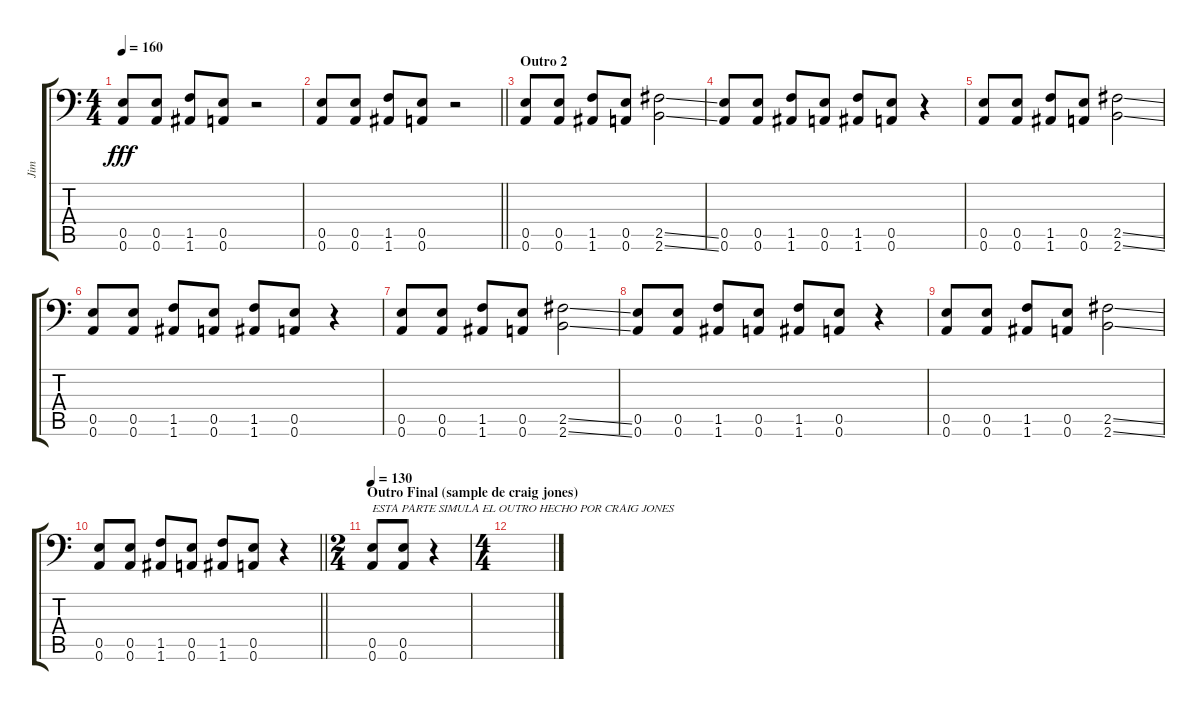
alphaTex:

\track ("Jim" "Jim") {instrument distortionguitar}
\staff {score tabs}
\tuning (B3 G3 D3 A2 E2 A1) {hide}
\ts (4 4)
\tempo 160
\clef f4
\ks c
(0.5 0.6).8{dy fff} (0.5 0.6).8 (1.5 1.6).8 (0.5 0.6).8 r.2 |
\barLineRight lightlight
(0.5 0.6).8 (0.5 0.6).8 (1.5 1.6).8 (0.5 0.6).8 r.2 |
\section ("" "Outro 2")
(0.5 0.6).8 (0.5 0.6).8 (1.5 1.6).8 (0.5 0.6).8 (2.5{ss} 2.6{ss}).2 |
(0.5 0.6).8 (0.5 0.6).8 (1.5 1.6).8 (0.5 0.6).8 (1.5 1.6).8 (0.5 0.6).8 r.4 |
(0.5 0.6).8 (0.5 0.6).8 (1.5 1.6).8 (0.5 0.6).8 (2.5{ss} 2.6{ss}).2 |
(0.5 0.6).8 (0.5 0.6).8 (1.5 1.6).8 (0.5 0.6).8 (1.5 1.6).8 (0.5 0.6).8 r.4 |
(0.5 0.6).8 (0.5 0.6).8 (1.5 1.6).8 (0.5 0.6).8 (2.5{ss} 2.6{ss}).2 |
(0.5 0.6).8 (0.5 0.6).8 (1.5 1.6).8 (0.5 0.6).8 (1.5 1.6).8 (0.5 0.6).8 r.4 |
(0.5 0.6).8 (0.5 0.6).8 (1.5 1.6).8 (0.5 0.6).8 (2.5{ss} 2.6{ss}).2 |
\barLineRight lightlight
(0.5 0.6).8 (0.5 0.6).8 (1.5 1.6).8 (0.5 0.6).8 (1.5 1.6).8 (0.5 0.6).8 r.4 |
\ts (2 4)
\section ("" "Outro Final (sample de craig jones)")
\tempo 120
\tempo 130
(0.5 0.6).8{txt "ESTA PARTE SIMULA EL OUTRO HECHO POR CRAIG JONES"} (0.5 0.6).8 r.4 |
\ts (4 4)
